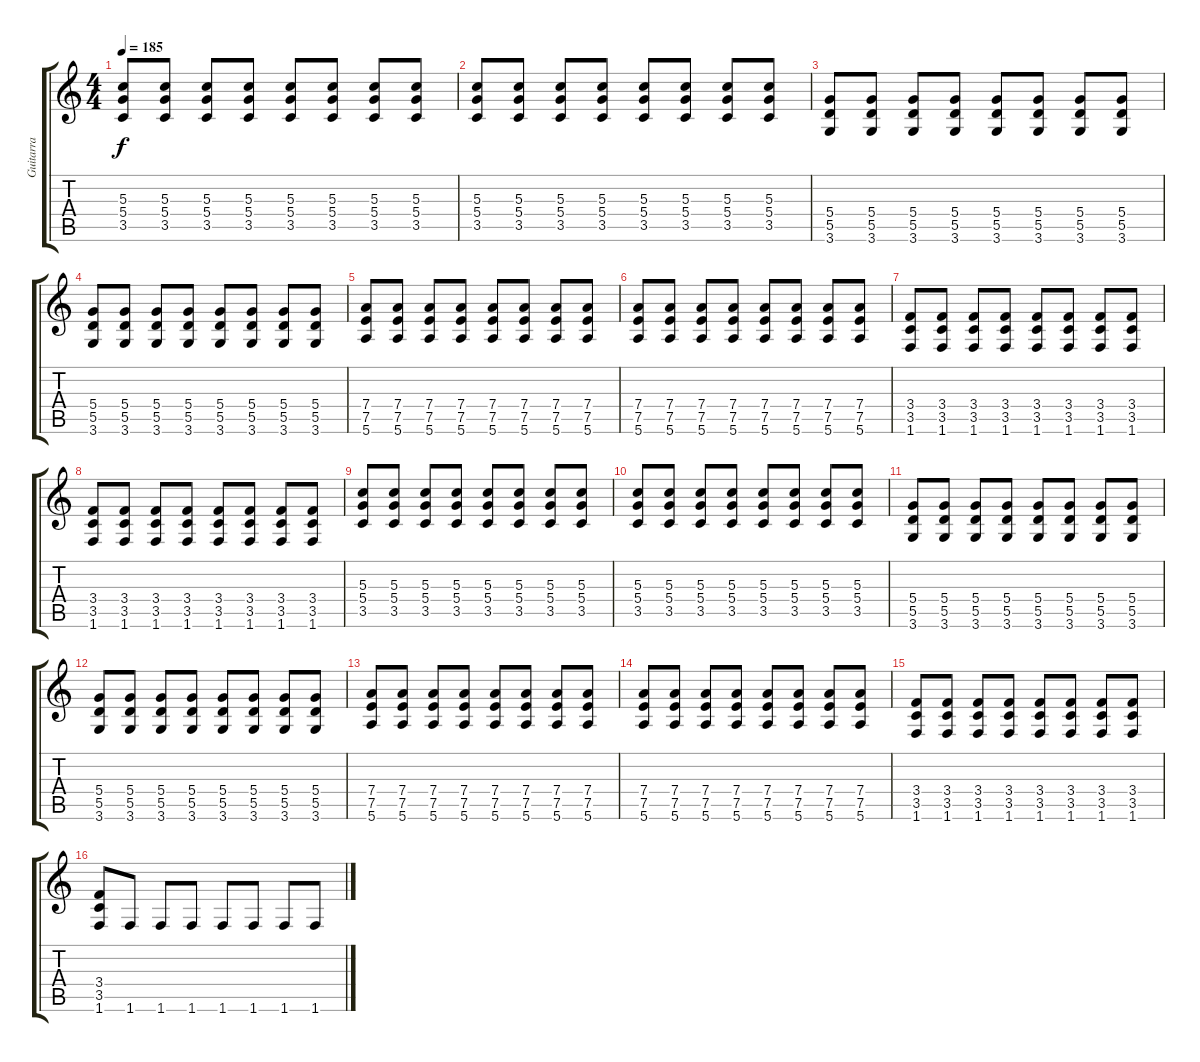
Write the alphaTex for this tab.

\track ("Guitarra" "Guitarra") {instrument distortionguitar}
\staff {score tabs}
\tuning (E4 B3 G3 D3 A2 E2) {hide}
\ts (4 4)
\tempo 185
\clef g2
\ks c
(5.3 5.4 3.5).8{dy f} (5.3 5.4 3.5).8 (5.3 5.4 3.5).8 (5.3 5.4 3.5).8 (5.3 5.4 3.5).8 (5.3 5.4 3.5).8 (5.3 5.4 3.5).8 (5.3 5.4 3.5).8 |
(5.3 5.4 3.5).8 (5.3 5.4 3.5).8 (5.3 5.4 3.5).8 (5.3 5.4 3.5).8 (5.3 5.4 3.5).8 (5.3 5.4 3.5).8 (5.3 5.4 3.5).8 (5.3 5.4 3.5).8 |
(5.4 5.5 3.6).8 (5.4 5.5 3.6).8 (5.4 5.5 3.6).8 (5.4 5.5 3.6).8 (5.4 5.5 3.6).8 (5.4 5.5 3.6).8 (5.4 5.5 3.6).8 (5.4 5.5 3.6).8 |
(5.4 5.5 3.6).8 (5.4 5.5 3.6).8 (5.4 5.5 3.6).8 (5.4 5.5 3.6).8 (5.4 5.5 3.6).8 (5.4 5.5 3.6).8 (5.4 5.5 3.6).8 (5.4 5.5 3.6).8 |
(7.4 7.5 5.6).8 (7.4 7.5 5.6).8 (7.4 7.5 5.6).8 (7.4 7.5 5.6).8 (7.4 7.5 5.6).8 (7.4 7.5 5.6).8 (7.4 7.5 5.6).8 (7.4 7.5 5.6).8 |
(7.4 7.5 5.6).8 (7.4 7.5 5.6).8 (7.4 7.5 5.6).8 (7.4 7.5 5.6).8 (7.4 7.5 5.6).8 (7.4 7.5 5.6).8 (7.4 7.5 5.6).8 (7.4 7.5 5.6).8 |
(3.4 3.5 1.6).8 (3.4 3.5 1.6).8 (3.4 3.5 1.6).8 (3.4 3.5 1.6).8 (3.4 3.5 1.6).8 (3.4 3.5 1.6).8 (3.4 3.5 1.6).8 (3.4 3.5 1.6).8 |
(3.4 3.5 1.6).8 (3.4 3.5 1.6).8 (3.4 3.5 1.6).8 (3.4 3.5 1.6).8 (3.4 3.5 1.6).8 (3.4 3.5 1.6).8 (3.4 3.5 1.6).8 (3.4 3.5 1.6).8 |
(5.3 5.4 3.5).8 (5.3 5.4 3.5).8 (5.3 5.4 3.5).8 (5.3 5.4 3.5).8 (5.3 5.4 3.5).8 (5.3 5.4 3.5).8 (5.3 5.4 3.5).8 (5.3 5.4 3.5).8 |
(5.3 5.4 3.5).8 (5.3 5.4 3.5).8 (5.3 5.4 3.5).8 (5.3 5.4 3.5).8 (5.3 5.4 3.5).8 (5.3 5.4 3.5).8 (5.3 5.4 3.5).8 (5.3 5.4 3.5).8 |
(5.4 5.5 3.6).8 (5.4 5.5 3.6).8 (5.4 5.5 3.6).8 (5.4 5.5 3.6).8 (5.4 5.5 3.6).8 (5.4 5.5 3.6).8 (5.4 5.5 3.6).8 (5.4 5.5 3.6).8 |
(5.4 5.5 3.6).8 (5.4 5.5 3.6).8 (5.4 5.5 3.6).8 (5.4 5.5 3.6).8 (5.4 5.5 3.6).8 (5.4 5.5 3.6).8 (5.4 5.5 3.6).8 (5.4 5.5 3.6).8 |
(7.4 7.5 5.6).8 (7.4 7.5 5.6).8 (7.4 7.5 5.6).8 (7.4 7.5 5.6).8 (7.4 7.5 5.6).8 (7.4 7.5 5.6).8 (7.4 7.5 5.6).8 (7.4 7.5 5.6).8 |
(7.4 7.5 5.6).8 (7.4 7.5 5.6).8 (7.4 7.5 5.6).8 (7.4 7.5 5.6).8 (7.4 7.5 5.6).8 (7.4 7.5 5.6).8 (7.4 7.5 5.6).8 (7.4 7.5 5.6).8 |
(3.4 3.5 1.6).8 (3.4 3.5 1.6).8 (3.4 3.5 1.6).8 (3.4 3.5 1.6).8 (3.4 3.5 1.6).8 (3.4 3.5 1.6).8 (3.4 3.5 1.6).8 (3.4 3.5 1.6).8 |
(3.4 3.5 1.6).8 1.6.8 1.6.8 1.6.8 1.6.8 1.6.8 1.6.8 1.6.8
